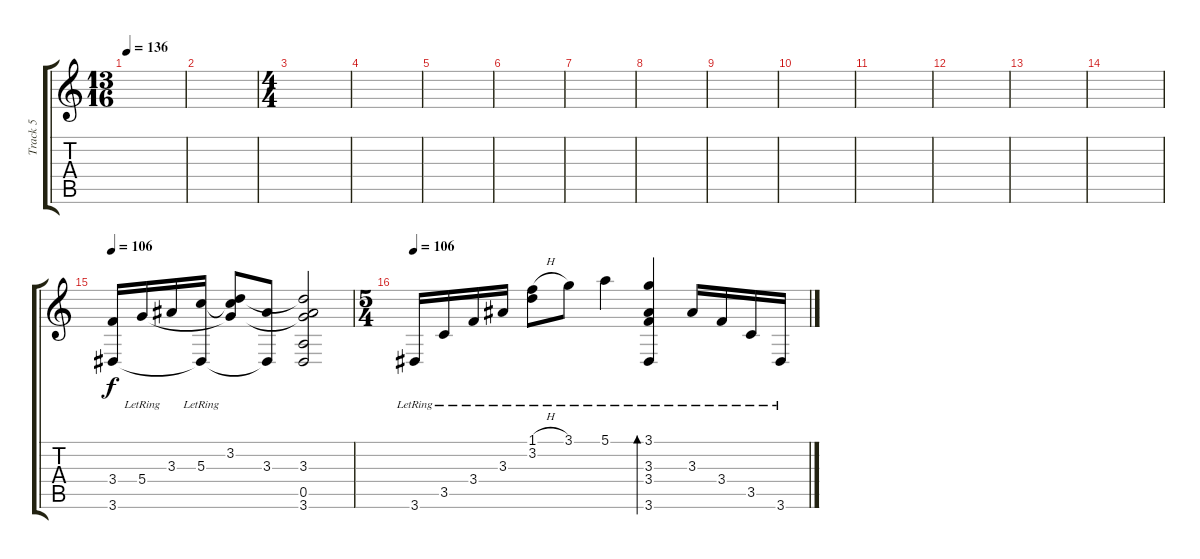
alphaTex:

\track ("Track 5" "Track 5") {instrument acousticguitarnylon}
\staff {score tabs}
\tuning (E4 B3 G3 D3 A2 C2) {hide}
\ts (13 16)
\tempo 136
\clef g2
\ks c
|
|
\ts (4 4)
|
|
|
|
|
|
|
|
|
|
|
|
\tempo 106
(3.4 3.6).16 5.4{lr}.16 3.3.16 (5.3{lr} 3.6{t}).16 (3.2 5.3{t} 5.4{t}).8 (3.3 3.6{t}).8 (3.2{t} 3.3 5.4{t} 0.5 3.6).2 |
\ts (5 4)
\tempo 106
3.6{lr}.16 3.5{lr}.16 3.4{lr}.16 3.3{lr}.16 (1.1{h lr} 3.2{lr}).8 3.1{lr}.8 5.1{lr}.4 (3.1{lr} 3.3{lr} 3.4{lr} 3.6{lr}).4{bd 60} 3.3{lr}.16 3.4{lr}.16 3.5{lr}.16 3.6{lr}.16
